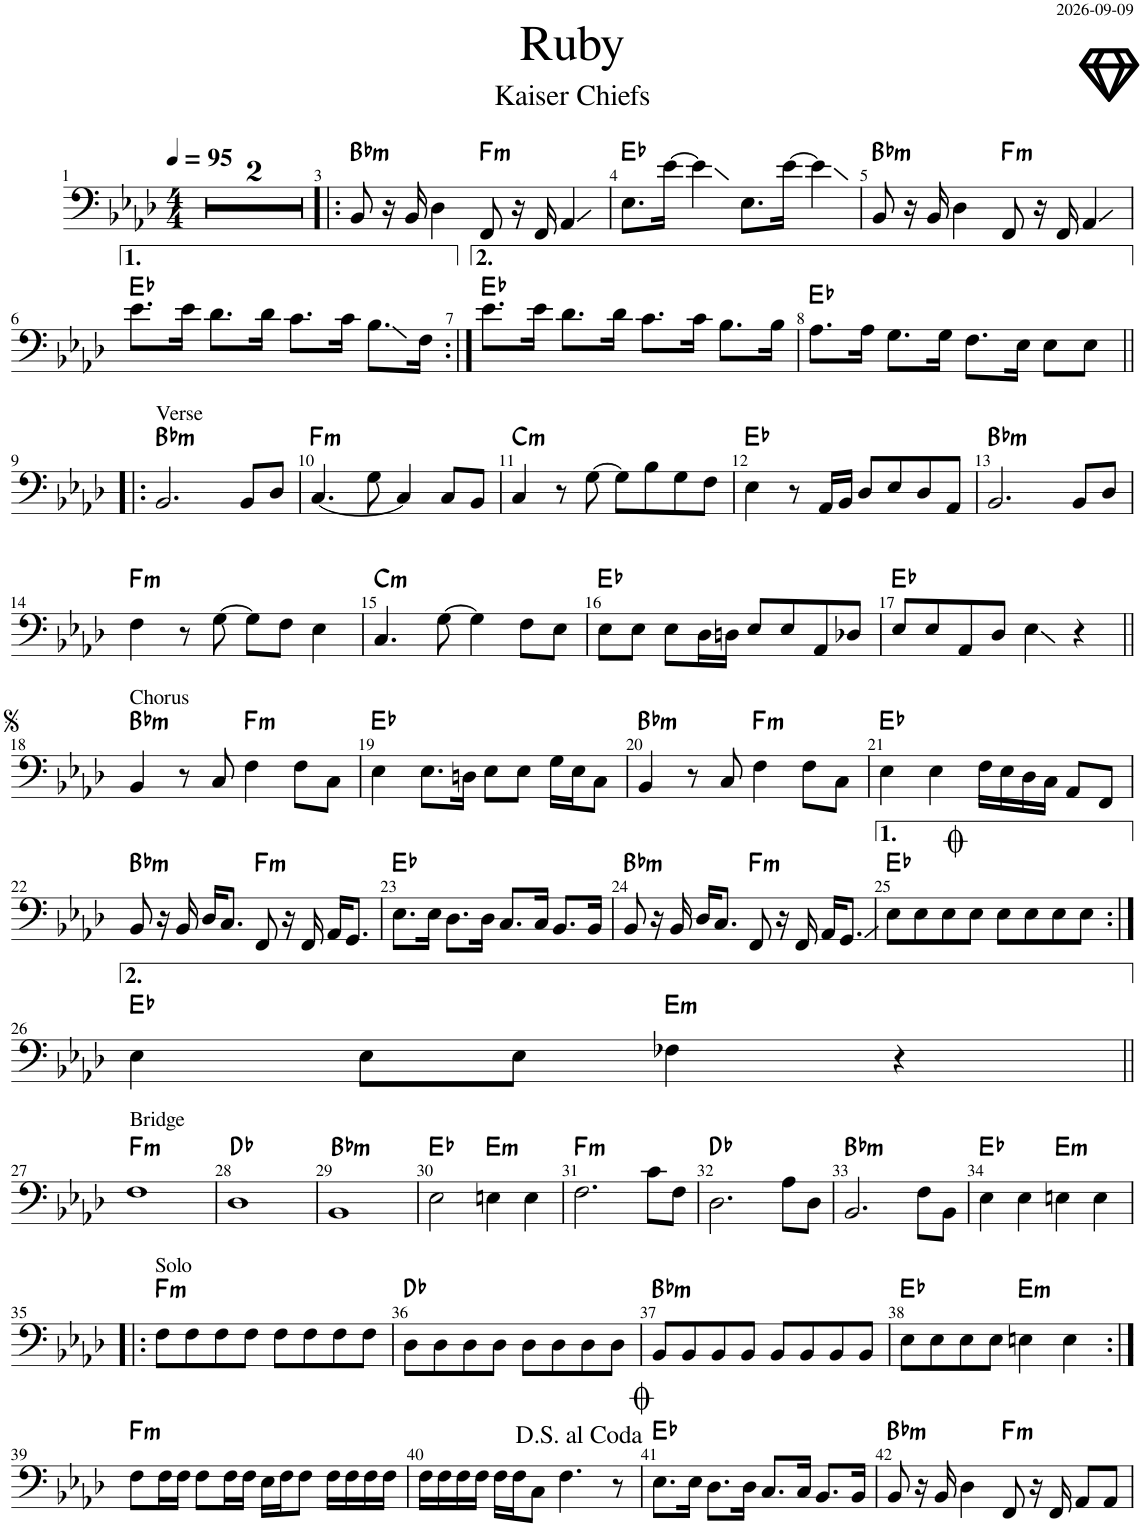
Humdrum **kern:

**kern	**harte
*part1	*part1
*staff1	*
*I"Electric Bass	*
*I'El. B.	*
*clefF4	*
*k[b-e-a-d-]	*
*M4/4	*
*MM95	*
=1	=1
1r	.
=2	=2
1r	.
=3!|:	=3!|:
!	!LO:H:kt=m
8BB-/	Bb:min
16r	.
16BB-/	.
4D-\	.
!	!LO:H:kt=m
8FF/	F:min
16r	.
16FF/	.
4AA-/	.
=4	=4
8.E-\L	Eb:maj
[16e-\Jk	.
4e-\]	.
8.E-\L	.
[16e-\Jk	.
4e-\]	.
=5	=5
!	!LO:H:kt=m
8BB-/	Bb:min
16r	.
16BB-/	.
4D-\	.
!	!LO:H:kt=m
8FF/	F:min
16r	.
16FF/	.
4AA-/	.
!!LO:LB:g=z
=6	=6
8.e-\L	Eb:maj
16e-\Jk	.
8.d-\L	.
16d-\Jk	.
8.c\L	.
16c\Jk	.
8.B-\L	.
16F\Jk	.
=7:|!	=7:|!
8.e-\L	Eb:maj
16e-\Jk	.
8.d-\L	.
16d-\Jk	.
8.c\L	.
16c\Jk	.
8.B-\L	.
16B-\Jk	.
=8	=8
8.A-\L	Eb:maj
16A-\Jk	.
8.G\L	.
16G\Jk	.
8.F\L	.
16E-\Jk	.
8E-\L	.
8E-\J	.
!!LO:LB:g=z
=9!|:	=9!|:
!LO:TX:a:t=Verse	!LO:H:kt=m
2.BB-/	Bb:min
8BB-/L	.
8D-/J	.
=10	=10
!	!LO:H:kt=m
[4.C/	F:min
8G\	.
4C/]	.
8C/L	.
8BB-/J	.
=11	=11
!	!LO:H:kt=m
4C/	C:min
8r	.
[8G\	.
8G\L]	.
8B-\	.
8G\	.
8F\J	.
=12	=12
4E-\	Eb:maj
8r	.
16AA-/LL	.
16BB-/JJ	.
8D-/L	.
8E-/	.
8D-/	.
8AA-/J	.
=13	=13
!	!LO:H:kt=m
2.BB-/	Bb:min
8BB-/L	.
8D-/J	.
!!LO:LB:g=z
=14	=14
!	!LO:H:kt=m
4F\	F:min
8r	.
[8G\	.
8G\L]	.
8F\J	.
4E-\	.
=15	=15
!	!LO:H:kt=m
4.C/	C:min
[8G\	.
4G\]	.
8F\L	.
8E-\J	.
=16	=16
8E-\L	Eb:maj
8E-\J	.
8E-\L	.
16D-\L	.
16Dn\JJ	.
8E-/L	.
8E-/	.
8AA-/	.
8D-X/J	.
=17	=17
8E-/L	Eb:maj
8E-/	.
8AA-/	.
8D-/J	.
4E-\	.
4r	.
!!LO:LB:g=z
=18||	=18||
!LO:TX:a:t=Chorus	!LO:H:kt=m
4BB-/	Bb:min
8r	.
8C/	.
!	!LO:H:kt=m
4F\	F:min
8F\L	.
8C\J	.
=19	=19
4E-\	Eb:maj
8.E-\L	.
16Dn\Jk	.
8E-\L	.
8E-\J	.
16G\LL	.
16E-\J	.
8C\J	.
=20	=20
!	!LO:H:kt=m
4BB-/	Bb:min
8r	.
8C/	.
!	!LO:H:kt=m
4F\	F:min
8F\L	.
8C\J	.
=21	=21
4E-\	Eb:maj
4E-\	.
16F\LL	.
16E-\	.
16D-\	.
16C\JJ	.
8AA-/L	.
8FF/J	.
!!LO:LB:g=z
=22	=22
!	!LO:H:kt=m
8BB-/	Bb:min
16r	.
16BB-/	.
16D-/KL	.
8.C/J	.
!	!LO:H:kt=m
8FF/	F:min
16r	.
16FF/	.
16AA-/KL	.
8.GG/J	.
=23	=23
8.E-\L	Eb:maj
16E-\Jk	.
8.D-\L	.
16D-\Jk	.
8.C/L	.
16C/Jk	.
8.BB-/L	.
16BB-/Jk	.
=24	=24
!	!LO:H:kt=m
8BB-/	Bb:min
16r	.
16BB-/	.
16D-/KL	.
8.C/J	.
!	!LO:H:kt=m
8FF/	F:min
16r	.
16FF/	.
16AA-/KL	.
8.GG/J	.
=25	=25
8E-\L	Eb:maj
8E-\	.
8E-\	.
8E-\J	.
8E-\L	.
8E-\	.
8E-\	.
8E-\J	.
!!LO:LB:g=z
=26:|!	=26:|!
4E-\	Eb:maj
8E-\L	.
8E-\J	.
!	!LO:H:kt=m
4F-X\	E:min
4r	.
!!LO:LB:g=z
=27||	=27||
!LO:TX:a:t=Bridge	!LO:H:kt=m
1F	F:min
=28	=28
1D-	Db:maj
=29	=29
!	!LO:H:kt=m
1BB-	Bb:min
=30	=30
2E-\	Eb:maj
!	!LO:H:kt=m
4En\	E:min
4E\	.
=31	=31
!	!LO:H:kt=m
2.F\	F:min
8c\L	.
8F\J	.
=32	=32
2.D-\	Db:maj
8A-\L	.
8D-\J	.
=33	=33
!	!LO:H:kt=m
2.BB-/	Bb:min
8F\L	.
8BB-\J	.
=34	=34
4E-\	Eb:maj
4E-\	.
!	!LO:H:kt=m
4En\	E:min
4E\	.
!!LO:LB:g=z
=35!|:	=35!|:
!LO:TX:a:t=Solo	!LO:H:kt=m
8F\L	F:min
8F\	.
8F\	.
8F\J	.
8F\L	.
8F\	.
8F\	.
8F\J	.
=36	=36
8D-\L	Db:maj
8D-\	.
8D-\	.
8D-\J	.
8D-\L	.
8D-\	.
8D-\	.
8D-\J	.
=37	=37
!	!LO:H:kt=m
8BB-/L	Bb:min
8BB-/	.
8BB-/	.
8BB-/J	.
8BB-/L	.
8BB-/	.
8BB-/	.
8BB-/J	.
=38	=38
8E-\L	Eb:maj
8E-\	.
8E-\	.
8E-\J	.
!	!LO:H:kt=m
4En\	E:min
4E\	.
!!LO:LB:g=z
=39:|!	=39:|!
!	!LO:H:kt=m
8F\L	F:min
16F\L	.
16F\JJ	.
8F\L	.
16F\L	.
16F\JJ	.
16E-\LL	.
16F\J	.
8F\J	.
16F\LL	.
16F\	.
16F\	.
16F\JJ	.
=40	=40
16F\LL	.
16F\	.
16F\	.
16F\JJ	.
16F\LL	.
16F\J	.
8C\J	.
4.F\	.
8r	.
=41	=41
8.E-\L	Eb:maj
16E-\Jk	.
8.D-\L	.
16D-\Jk	.
8.C/L	.
16C/Jk	.
8.BB-/L	.
16BB-/Jk	.
=	=
*-	*-
